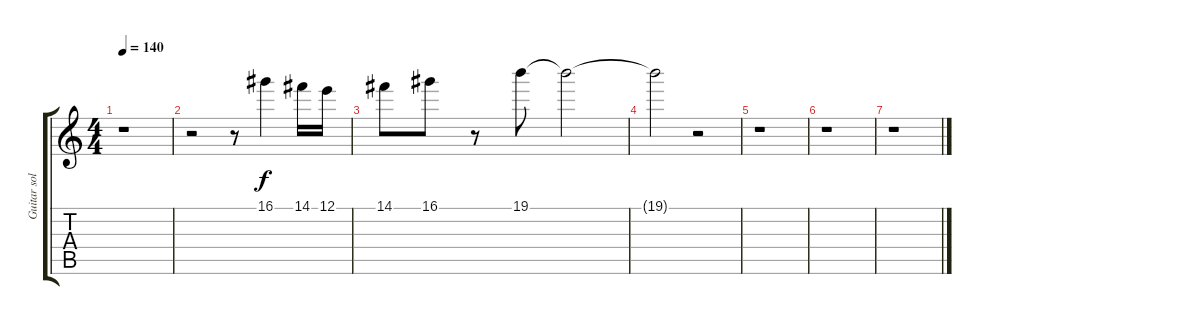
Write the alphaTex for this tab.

\track ("Guitar solo" "Guitar sol") {instrument distortionguitar}
\staff {score tabs}
\tuning (E4 B3 G3 D3 A2 E2) {hide}
\ts (4 4)
\tempo 140
\clef g2
\ks c
r.1{dy f} |
r.2 r.8 16.1.4 14.1.16 12.1.16 |
14.1.8 16.1.8 r.8 19.1.8 19.1{t}.2 |
19.1{t}.2 r.2 |
r.1 |
r.1 |
r.1
